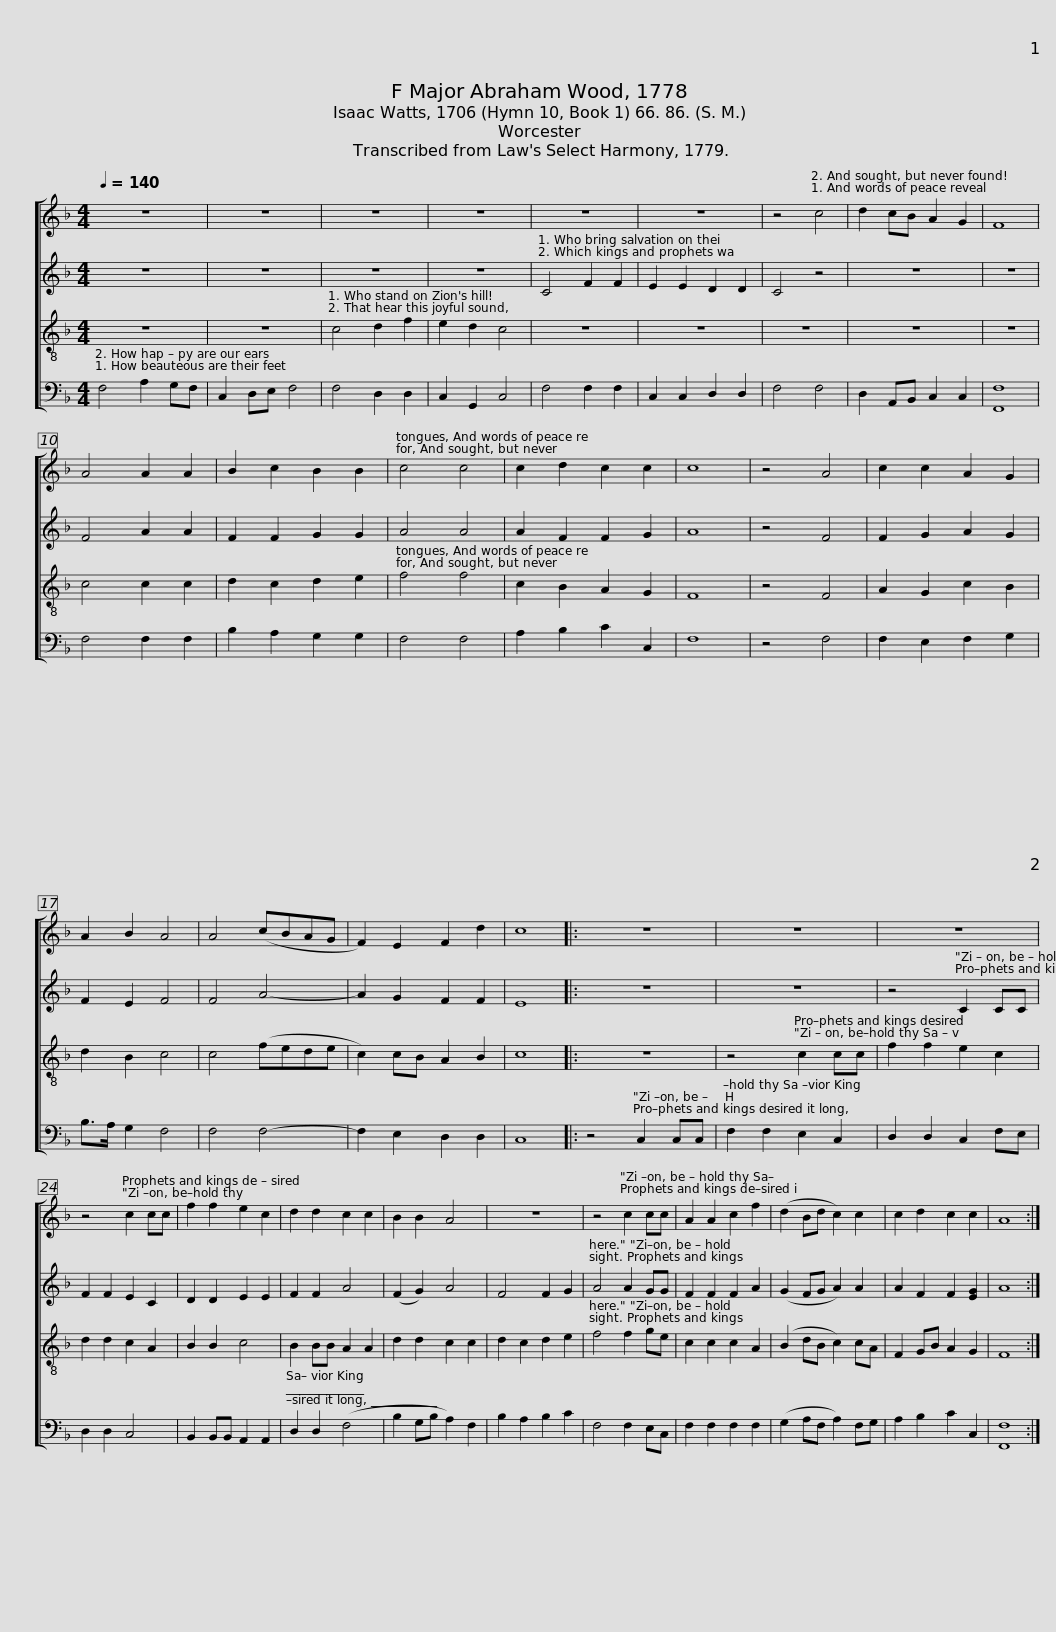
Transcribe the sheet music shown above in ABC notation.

X:1
%%score [ 1 2 3 4 ]
L:1/8
Q:1/4=140
M:4/4
I:linebreak $
K:F
V:1 treble
V:2 treble
V:3 treble-8
V:4 bass
V:1
 z8 | z8 | z8 | z8 | z8 | %5
 z8 | z4 c4 | d2 cB A2 G2 | F8 | A4 A2 A2 |$ %10
 B2 c2 B2 B2 |$ c4 c4 | c2 d2 c2 c2 | c8 | z4 A4 | %15
 c2 c2 A2 G2 | A2 B2 A4 | A4 (cBAG | F2) E2 F2 d2 | c8 |: %20
 z8 |$ z8 | z8 | z4 c2 cc | f2 f2 e2 c2 | %25
 d2 d2 c2 c2 | B2 B2 A4 | z8 |$ z4 c2 cc | A2 A2 c2 f2 | %30
 (d2 Bd c2) c2 | c2 d2 c2 c2 | A8 :| %33
V:2
 z8 | z8 | z8 | z8 | C4 F2 F2 | %5
 E2 E2 D2 D2 | C4 z4 | z8 | z8 | F4 A2 A2 |$ %10
 F2 F2 G2 G2 |$ A4 A4 | A2 F2 F2 G2 | A8 | z4 F4 | %15
 F2 G2 A2 G2 | F2 E2 F4 | F4 A4- | A2 G2 F2 F2 | E8 |: %20
 z8 |$ z8 | z4 C2 CC | F2 F2 E2 C2 | D2 D2 E2 E2 | %25
 F2 F2 A4 | (F2 G2) A4 | F4 F2 G2 |$ A4 A2 GG | F2 F2 F2 A2 | %30
 (G2 FG A2) A2 | A2 F2 F2 [EG]2 | A8 :| %33
V:3
 z8 | z8 | c4 d2 f2 | e2 d2 c4 | z8 | %5
 z8 | z8 | z8 | z8 | c4 c2 c2 |$ %10
 d2 c2 d2 e2 |$ f4 f4 | c2 B2 A2 G2 | F8 | z4 F4 | %15
 A2 G2 c2 B2 | d2 B2 c4 | c4 (fede | c2) cB A2 B2 | c8 |: %20
 z8 |$ z4 c2 cc | f2 f2 e2 c2 | d2 d2 c2 A2 | B2 B2 c4 | %25
 B2 BB A2 A2 | d2 d2 c2 c2 | d2 c2 d2 e2 |$ f4 f2 ge | c2 c2 c2 A2 | %30
 (B2 dB c2) cA | F2 GB A2 G2 | F8 :| %33
V:4
 F,4 A,2 G,F, | C,2 D,E, F,4 | F,4 D,2 D,2 | C,2 G,,2 C,4 | F,4 F,2 F,2 | %5
 C,2 C,2 D,2 D,2 | F,4 F,4 | D,2 A,,B,, C,2 C,2 | [F,,F,]8 | F,4 F,2 F,2 |$ %10
 B,2 A,2 G,2 G,2 |$ F,4 F,4 | A,2 B,2 C2 C,2 | F,8 | z4 F,4 | %15
 F,2 E,2 F,2 G,2 | B,>A, G,2 F,4 | F,4 F,4- | F,2 E,2 D,2 D,2 | C,8 |: %20
 z4 C,2 C,C, |$ F,2 F,2 E,2 C,2 | D,2 D,2 C,2 F,E, | D,2 D,2 C,4 | B,,2 B,,B,, A,,2 A,,2 | %25
 D,2 D,2 (F,4 | B,2 G,B, A,2) F,2 | B,2 A,2 B,2 C2 |$ F,4 F,2 E,C, | F,2 F,2 F,2 F,2 | %30
 (G,2 A,F, A,2) F,G, | A,2 B,2 C2 C,2 | [F,,F,]8 :| %33
